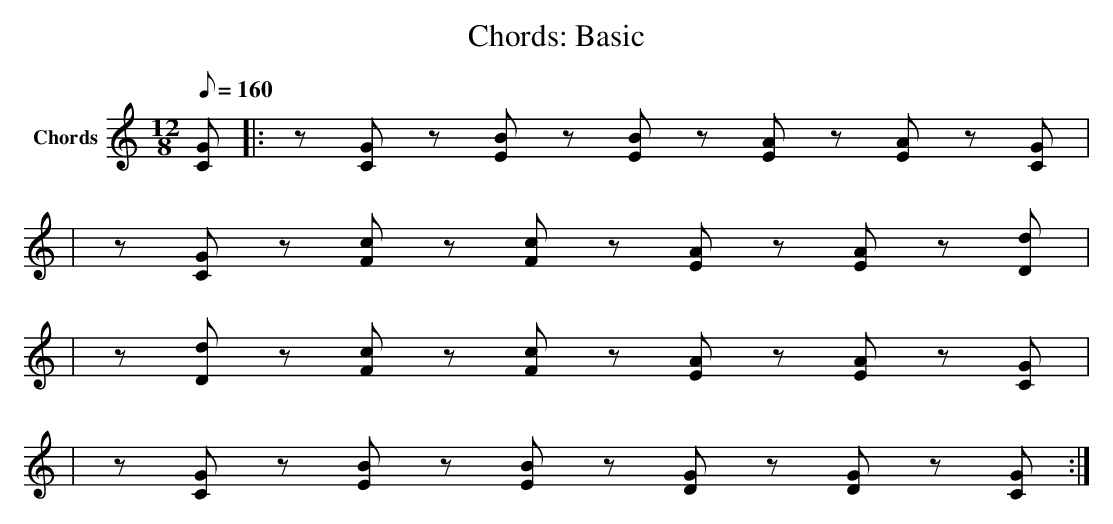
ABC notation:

X:1
T: Chords: Basic
M: 12/8
Q:1/8=160
K: C
V: 1 name="Chords"
K: C treble
[CG] |: z [CG] z [EB] z [EB] z [EA] z [EA] z [CG]  |
     |  z [CG] z [Fc] z [Fc] z [EA] z [EA] z [Dd]  |
     |  z [Dd] z [Fc] z [Fc] z [EA] z [EA] z [CG]  |
     |  z [CG] z [EB] z [EB] z [DG] z [DG] z [CG] :|
